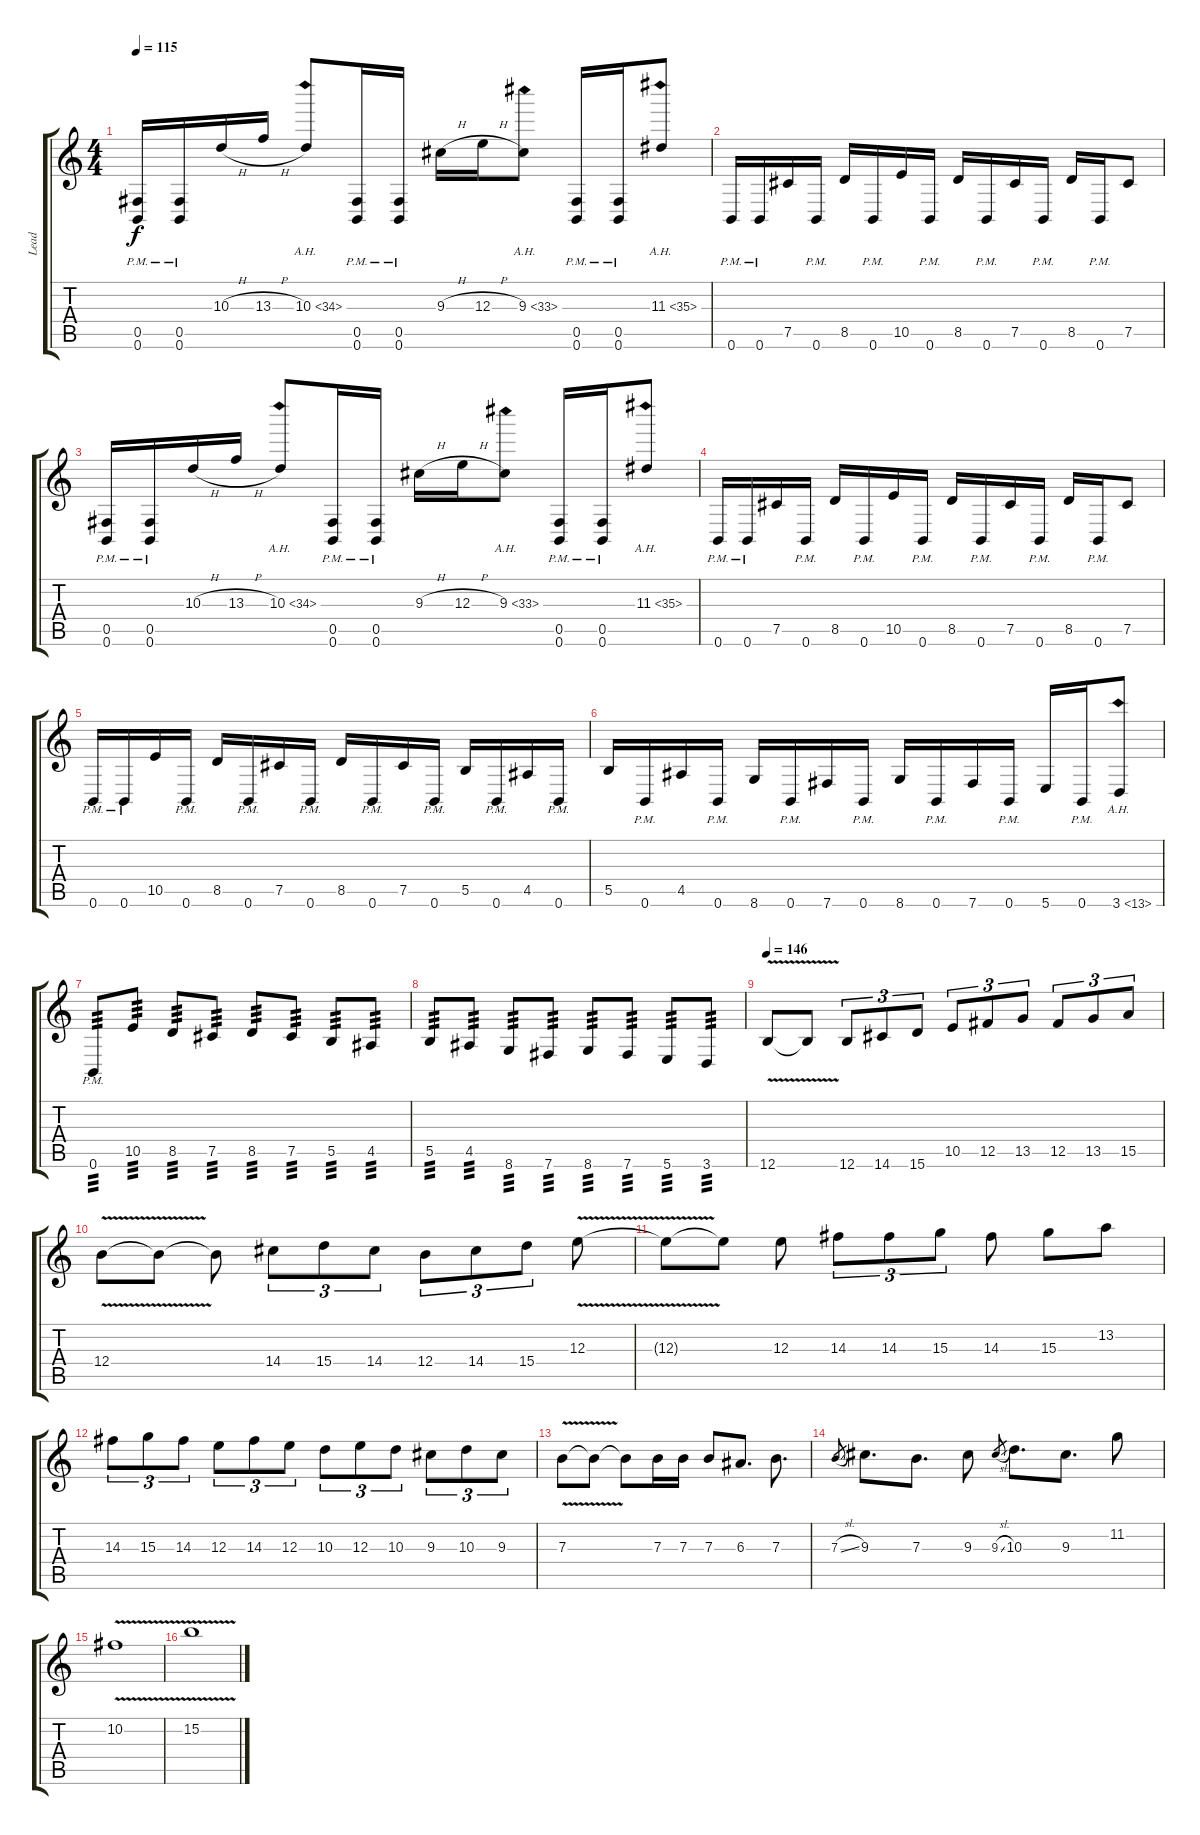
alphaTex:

\track ("Lead" "Lead") {instrument overdrivenguitar}
\staff {score tabs}
\tuning (Db4 Ab3 E3 B2 Gb2 B1) {hide}
\ts (4 4)
\tempo 115
\clef g2
\ks c
(0.5{pm} 0.6{pm}).16{dy f} (0.5{pm} 0.6{pm}).16 10.3{h}.16 13.3{h}.16 10.3{ah 24}.8 (0.5{pm} 0.6{pm}).16 (0.5{pm} 0.6{pm}).16 9.3{h}.16 12.3{h}.16 9.3{ah 24}.8 (0.5{pm} 0.6{pm}).16 (0.5{pm} 0.6{pm}).16 11.3{ah 24}.8 |
0.6{pm}.16 0.6{pm}.16 7.5.16 0.6{pm}.16 8.5.16 0.6{pm}.16 10.5.16 0.6{pm}.16 8.5.16 0.6{pm}.16 7.5.16 0.6{pm}.16 8.5.16 0.6{pm}.16 7.5.8 |
(0.5{pm} 0.6{pm}).16 (0.5{pm} 0.6{pm}).16 10.3{h}.16 13.3{h}.16 10.3{ah 24}.8 (0.5{pm} 0.6{pm}).16 (0.5{pm} 0.6{pm}).16 9.3{h}.16 12.3{h}.16 9.3{ah 24}.8 (0.5{pm} 0.6{pm}).16 (0.5{pm} 0.6{pm}).16 11.3{ah 24}.8 |
0.6{pm}.16 0.6{pm}.16 7.5.16 0.6{pm}.16 8.5.16 0.6{pm}.16 10.5.16 0.6{pm}.16 8.5.16 0.6{pm}.16 7.5.16 0.6{pm}.16 8.5.16 0.6{pm}.16 7.5.8 |
0.6{pm}.16 0.6{pm}.16 10.5.16 0.6{pm}.16 8.5.16 0.6{pm}.16 7.5.16 0.6{pm}.16 8.5.16 0.6{pm}.16 7.5.16 0.6{pm}.16 5.5.16 0.6{pm}.16 4.5.16 0.6{pm}.16 |
5.5.16 0.6{pm}.16 4.5.16 0.6{pm}.16 8.6.16 0.6{pm}.16 7.6.16 0.6{pm}.16 8.6.16 0.6{pm}.16 7.6.16 0.6{pm}.16 5.6.16 0.6{pm}.16 3.6{ah 10}.8 |
0.6{pm}.8{tp 3} 10.5.8{tp 3} 8.5.8{tp 3} 7.5.8{tp 3} 8.5.8{tp 3} 7.5.8{tp 3} 5.5.8{tp 3} 4.5.8{tp 3} |
5.5.8{tp 3} 4.5.8{tp 3} 8.6.8{tp 3} 7.6.8{tp 3} 8.6.8{tp 3} 7.6.8{tp 3} 5.6.8{tp 3} 3.6.8{tp 3} |
\tempo 146
12.6{v}.8 12.6{t}.8 12.6.8{tu (3 2)} 14.6.8{tu (3 2)} 15.6.8{tu (3 2)} 10.5.8{tu (3 2)} 12.5.8{tu (3 2)} 13.5.8{tu (3 2)} 12.5.8{tu (3 2)} 13.5.8{tu (3 2)} 15.5.8{tu (3 2)} |
12.4{v}.8 12.4{t}.8 12.4{t}.8 14.4.8{tu (3 2)} 15.4.8{tu (3 2)} 14.4.8{tu (3 2)} 12.4.8{tu (3 2)} 14.4.8{tu (3 2)} 15.4.8{tu (3 2)} 12.3{v}.8 |
12.3{t}.8 12.3{t}.8 12.3.8 14.3.8{tu (3 2)} 14.3.8{tu (3 2)} 15.3.8{tu (3 2)} 14.3.8 15.3.8 13.2.8 |
14.3.8{tu (3 2)} 15.3.8{tu (3 2)} 14.3.8{tu (3 2)} 12.3.8{tu (3 2)} 14.3.8{tu (3 2)} 12.3.8{tu (3 2)} 10.3.8{tu (3 2)} 12.3.8{tu (3 2)} 10.3.8{tu (3 2)} 9.3.8{tu (3 2)} 10.3.8{tu (3 2)} 9.3.8{tu (3 2)} |
7.3{v}.8 7.3{t}.8 7.3{t}.8 7.3.16 7.3.16 7.3.8 6.3.8{d} 7.3.8{d} |
7.3{sl}.8{gr} 9.3.8{d} 7.3.8{d} 9.3.8 9.3{sl}.8{gr} 10.3.8{d} 9.3.8{d} 11.2.8 |
10.2{v}.1 |
15.2{v}.1
